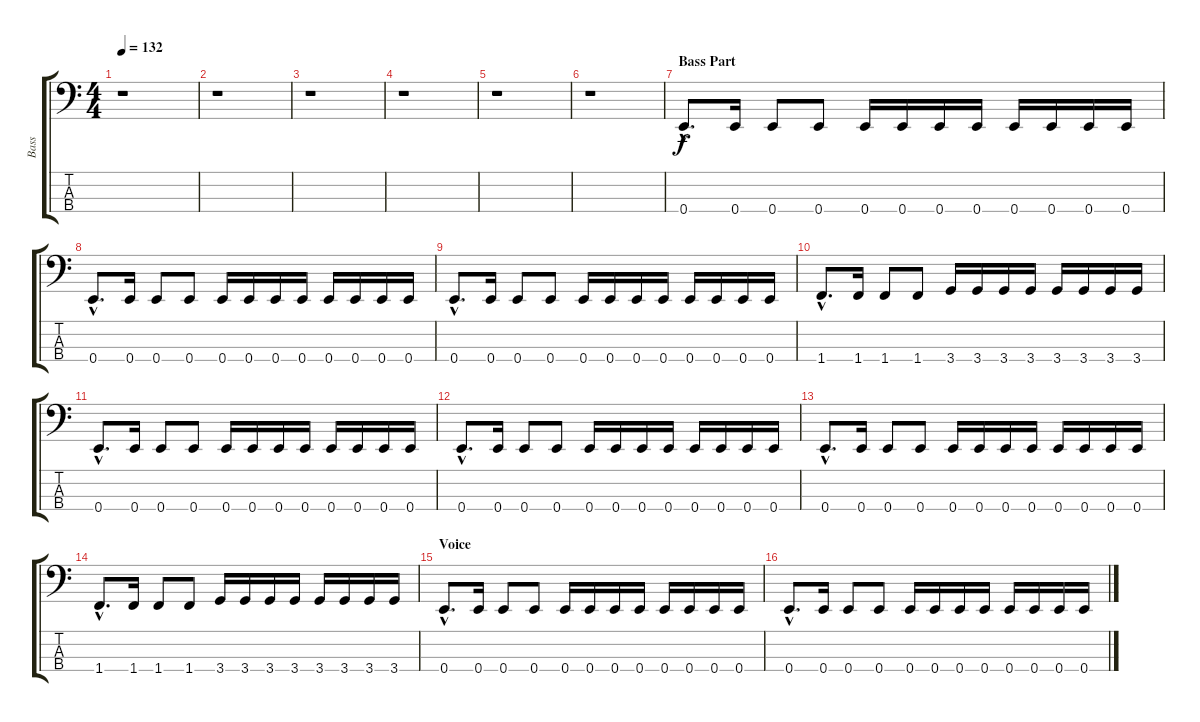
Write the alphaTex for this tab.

\track ("Bass" "Bass") {instrument electricbasspick}
\staff {score tabs}
\tuning (G2 D2 A1 E1) {hide}
\ts (4 4)
\tempo 132
\clef f4
\ks c
r.1{dy f} |
r.1 |
r.1 |
r.1 |
r.1 |
r.1 |
\section ("" "Bass Part")
0.4{hac}.8{d} 0.4.16 0.4.8 0.4.8 0.4.16 0.4.16 0.4.16 0.4.16 0.4.16 0.4.16 0.4.16 0.4.16 |
0.4{hac}.8{d} 0.4.16 0.4.8 0.4.8 0.4.16 0.4.16 0.4.16 0.4.16 0.4.16 0.4.16 0.4.16 0.4.16 |
0.4{hac}.8{d} 0.4.16 0.4.8 0.4.8 0.4.16 0.4.16 0.4.16 0.4.16 0.4.16 0.4.16 0.4.16 0.4.16 |
1.4{hac}.8{d} 1.4.16 1.4.8 1.4.8 3.4.16 3.4.16 3.4.16 3.4.16 3.4.16 3.4.16 3.4.16 3.4.16 |
0.4{hac}.8{d} 0.4.16 0.4.8 0.4.8 0.4.16 0.4.16 0.4.16 0.4.16 0.4.16 0.4.16 0.4.16 0.4.16 |
0.4{hac}.8{d} 0.4.16 0.4.8 0.4.8 0.4.16 0.4.16 0.4.16 0.4.16 0.4.16 0.4.16 0.4.16 0.4.16 |
0.4{hac}.8{d} 0.4.16 0.4.8 0.4.8 0.4.16 0.4.16 0.4.16 0.4.16 0.4.16 0.4.16 0.4.16 0.4.16 |
1.4{hac}.8{d} 1.4.16 1.4.8 1.4.8 3.4.16 3.4.16 3.4.16 3.4.16 3.4.16 3.4.16 3.4.16 3.4.16 |
\section ("" "Voice")
0.4{hac}.8{d} 0.4.16 0.4.8 0.4.8 0.4.16 0.4.16 0.4.16 0.4.16 0.4.16 0.4.16 0.4.16 0.4.16 |
0.4{hac}.8{d} 0.4.16 0.4.8 0.4.8 0.4.16 0.4.16 0.4.16 0.4.16 0.4.16 0.4.16 0.4.16 0.4.16
